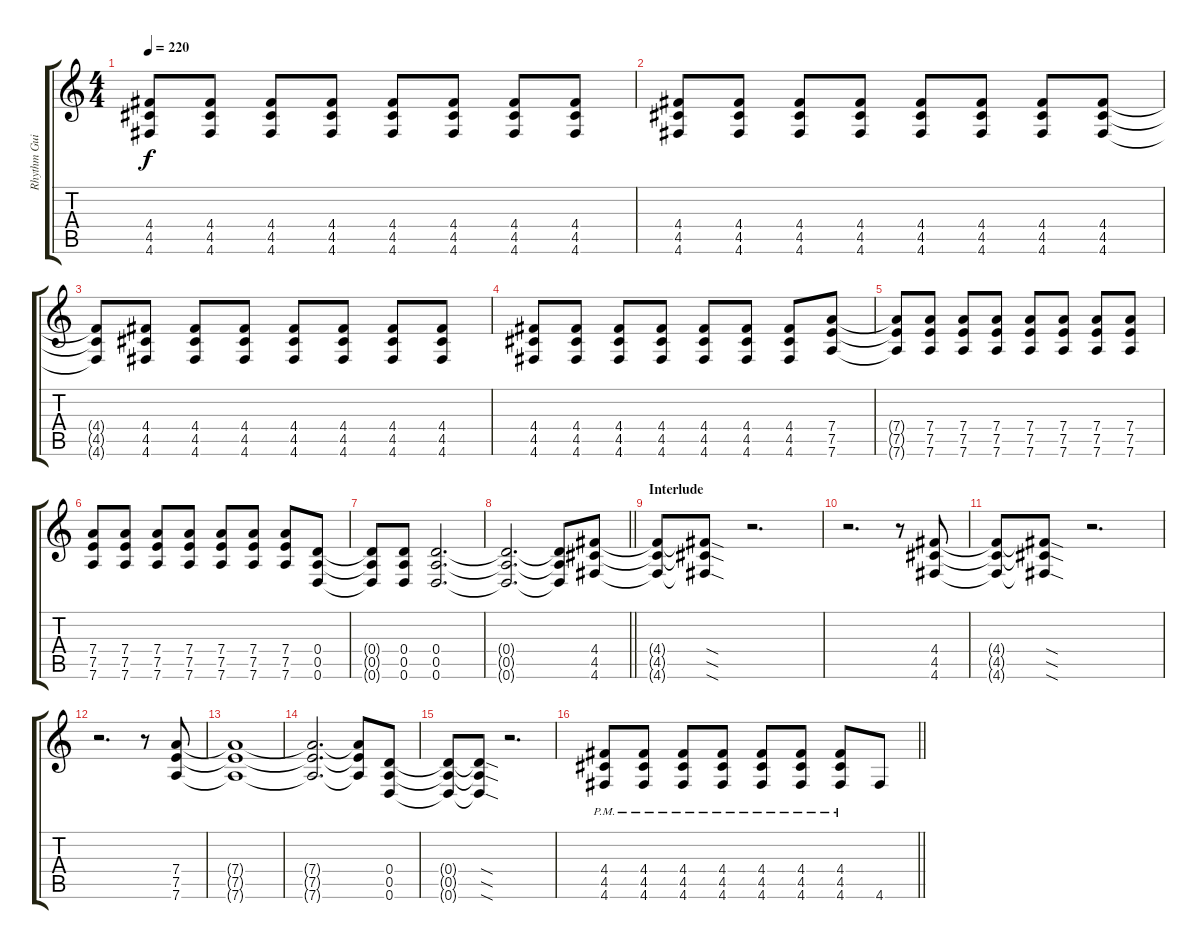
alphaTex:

\track ("Rhythm Guitar 1" "Rhythm Gui") {instrument distortionguitar}
\staff {score tabs}
\tuning (E4 B3 G3 D3 A2 D2) {hide}
\ts (4 4)
\tempo 220
\clef g2
\ks c
(4.4{t} 4.5{t} 4.6{t}).8{dy f} (4.4 4.5 4.6).8 (4.4 4.5 4.6).8 (4.4 4.5 4.6).8 (4.4 4.5 4.6).8 (4.4 4.5 4.6).8 (4.4 4.5 4.6).8 (4.4 4.5 4.6).8 |
(4.4 4.5 4.6).8 (4.4 4.5 4.6).8 (4.4 4.5 4.6).8 (4.4 4.5 4.6).8 (4.4 4.5 4.6).8 (4.4 4.5 4.6).8 (4.4 4.5 4.6).8 (4.4 4.5 4.6).8 |
(4.4{t} 4.5{t} 4.6{t}).8 (4.4 4.5 4.6).8 (4.4 4.5 4.6).8 (4.4 4.5 4.6).8 (4.4 4.5 4.6).8 (4.4 4.5 4.6).8 (4.4 4.5 4.6).8 (4.4 4.5 4.6).8 |
(4.4 4.5 4.6).8 (4.4 4.5 4.6).8 (4.4 4.5 4.6).8 (4.4 4.5 4.6).8 (4.4 4.5 4.6).8 (4.4 4.5 4.6).8 (4.4 4.5 4.6).8 (7.4 7.5 7.6).8 |
(7.4{t} 7.5{t} 7.6{t}).8 (7.4 7.5 7.6).8 (7.4 7.5 7.6).8 (7.4 7.5 7.6).8 (7.4 7.5 7.6).8 (7.4 7.5 7.6).8 (7.4 7.5 7.6).8 (7.4 7.5 7.6).8 |
(7.4 7.5 7.6).8 (7.4 7.5 7.6).8 (7.4 7.5 7.6).8 (7.4 7.5 7.6).8 (7.4 7.5 7.6).8 (7.4 7.5 7.6).8 (7.4 7.5 7.6).8 (0.4 0.5 0.6).8 |
(0.4{t} 0.5{t} 0.6{t}).8 (0.4 0.5 0.6).8 (0.4 0.5 0.6).2{d} |
\barLineRight lightlight
(0.4{t} 0.5{t} 0.6{t}).2{d} (0.4{t} 0.5{t} 0.6{t}).8 (4.4 4.5 4.6).8 |
\section ("" "Interlude")
(4.4{t} 4.5{t} 4.6{t}).8 (4.4{sod t} 4.5{sod t} 4.6{sod t}).8 r.2{d} |
r.2{d} r.8 (4.4 4.5 4.6).8 |
(4.4{t} 4.5{t} 4.6{t}).8 (4.4{sod t} 4.5{sod t} 4.6{sod t}).8 r.2{d} |
r.2{d} r.8 (7.4 7.5 7.6).8 |
(7.4{t} 7.5{t} 7.6{t}).1 |
(7.4{t} 7.5{t} 7.6{t}).2{d} (7.4{t} 7.5{t} 7.6{t}).8 (0.4 0.5 0.6).8 |
(0.4{t} 0.5{t} 0.6{t}).8 (0.4{sod t} 0.5{sod t} 0.6{sod t}).8 r.2{d} |
\barLineRight lightlight
(4.4{pm} 4.5{pm} 4.6{pm}).8 (4.4{pm} 4.5{pm} 4.6{pm}).8 (4.4{pm} 4.5{pm} 4.6{pm}).8 (4.4{pm} 4.5{pm} 4.6{pm}).8 (4.4{pm} 4.5{pm} 4.6{pm}).8 (4.4{pm} 4.5{pm} 4.6{pm}).8 (4.4{pm} 4.5{pm} 4.6{pm}).8 4.6.8
